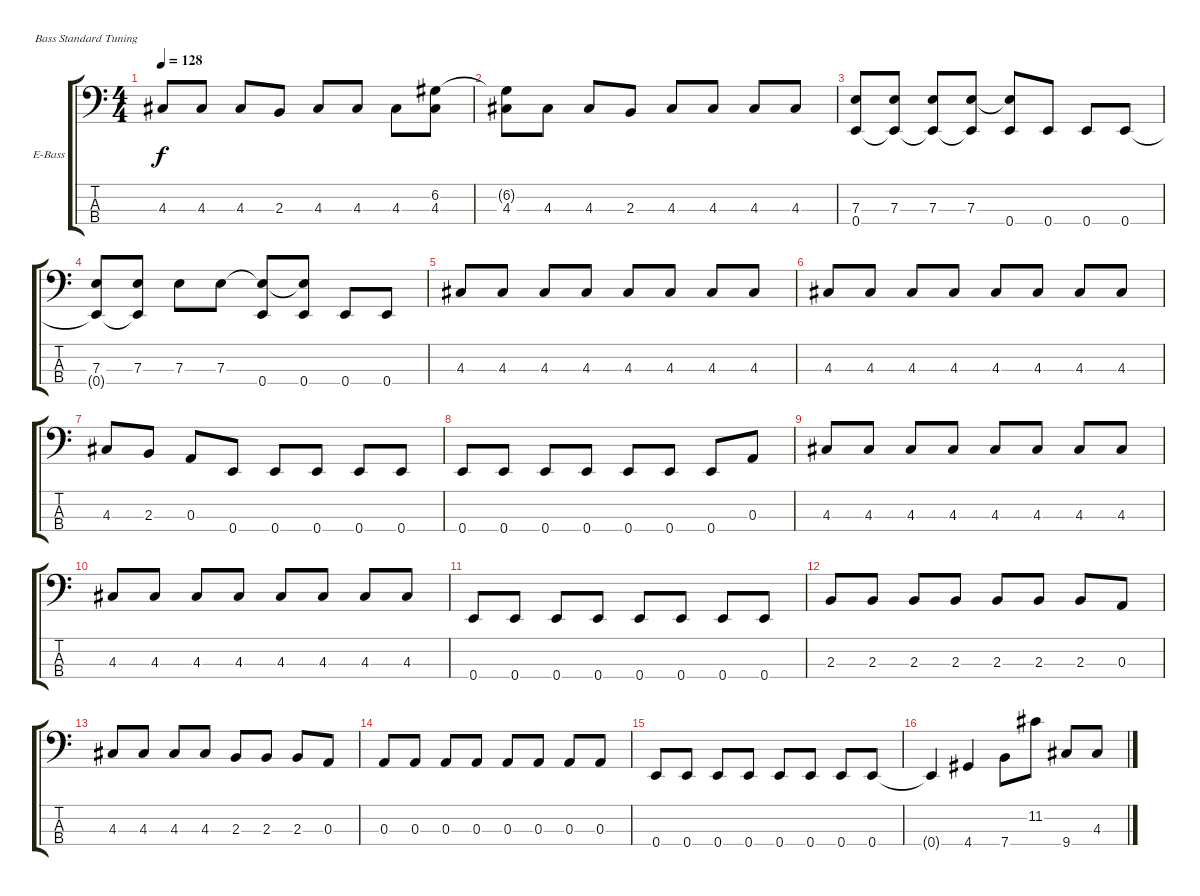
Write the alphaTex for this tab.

\defaultSystemsLayout 4
\bracketExtendMode groupsimilarinstruments
\firstSystemTrackNameOrientation horizontal
\otherSystemsTrackNameOrientation horizontal
\track ("Bass" "E-Bass") {instrument electricbassfinger}
\staff {score tabs}
\tuning (G2 D2 A1 E1)
\ts (4 4)
\tempo 128
\clef f4
\ks c
4.3.8{dy f} 4.3.8 4.3.8 2.3.8 4.3.8 4.3.8 4.3.8 (6.2 4.3).8 |
(6.2{t} 4.3).8 4.3.8 4.3.8 2.3.8 4.3.8 4.3.8 4.3.8 4.3.8 |
(7.3 0.4).8 (7.3 0.4{t}).8 (7.3 0.4{t}).8 (7.3 0.4{t}).8 (7.3{t} 0.4).8 0.4.8 0.4.8 0.4.8 |
(7.3 0.4{t}).8 (7.3 0.4{t}).8 7.3.8 7.3.8 (7.3{t} 0.4).8 (7.3{t} 0.4).8 0.4.8 0.4.8 |
4.3.8 4.3.8 4.3.8 4.3.8 4.3.8 4.3.8 4.3.8 4.3.8 |
4.3.8 4.3.8 4.3.8 4.3.8 4.3.8 4.3.8 4.3.8 4.3.8 |
4.3.8 2.3.8 0.3.8 0.4.8 0.4.8 0.4.8 0.4.8 0.4.8 |
0.4.8 0.4.8 0.4.8 0.4.8 0.4.8 0.4.8 0.4.8 0.3.8 |
4.3.8 4.3.8 4.3.8 4.3.8 4.3.8 4.3.8 4.3.8 4.3.8 |
4.3.8 4.3.8 4.3.8 4.3.8 4.3.8 4.3.8 4.3.8 4.3.8 |
0.4.8 0.4.8 0.4.8 0.4.8 0.4.8 0.4.8 0.4.8 0.4.8 |
2.3.8 2.3.8 2.3.8 2.3.8 2.3.8 2.3.8 2.3.8 0.3.8 |
4.3.8 4.3.8 4.3.8 4.3.8 2.3.8 2.3.8 2.3.8 0.3.8 |
0.3.8 0.3.8 0.3.8 0.3.8 0.3.8 0.3.8 0.3.8 0.3.8 |
0.4.8 0.4.8 0.4.8 0.4.8 0.4.8 0.4.8 0.4.8 0.4.8 |
0.4{t}.4 4.4.4 7.4.8 11.2.8 9.4.8 4.3.8
